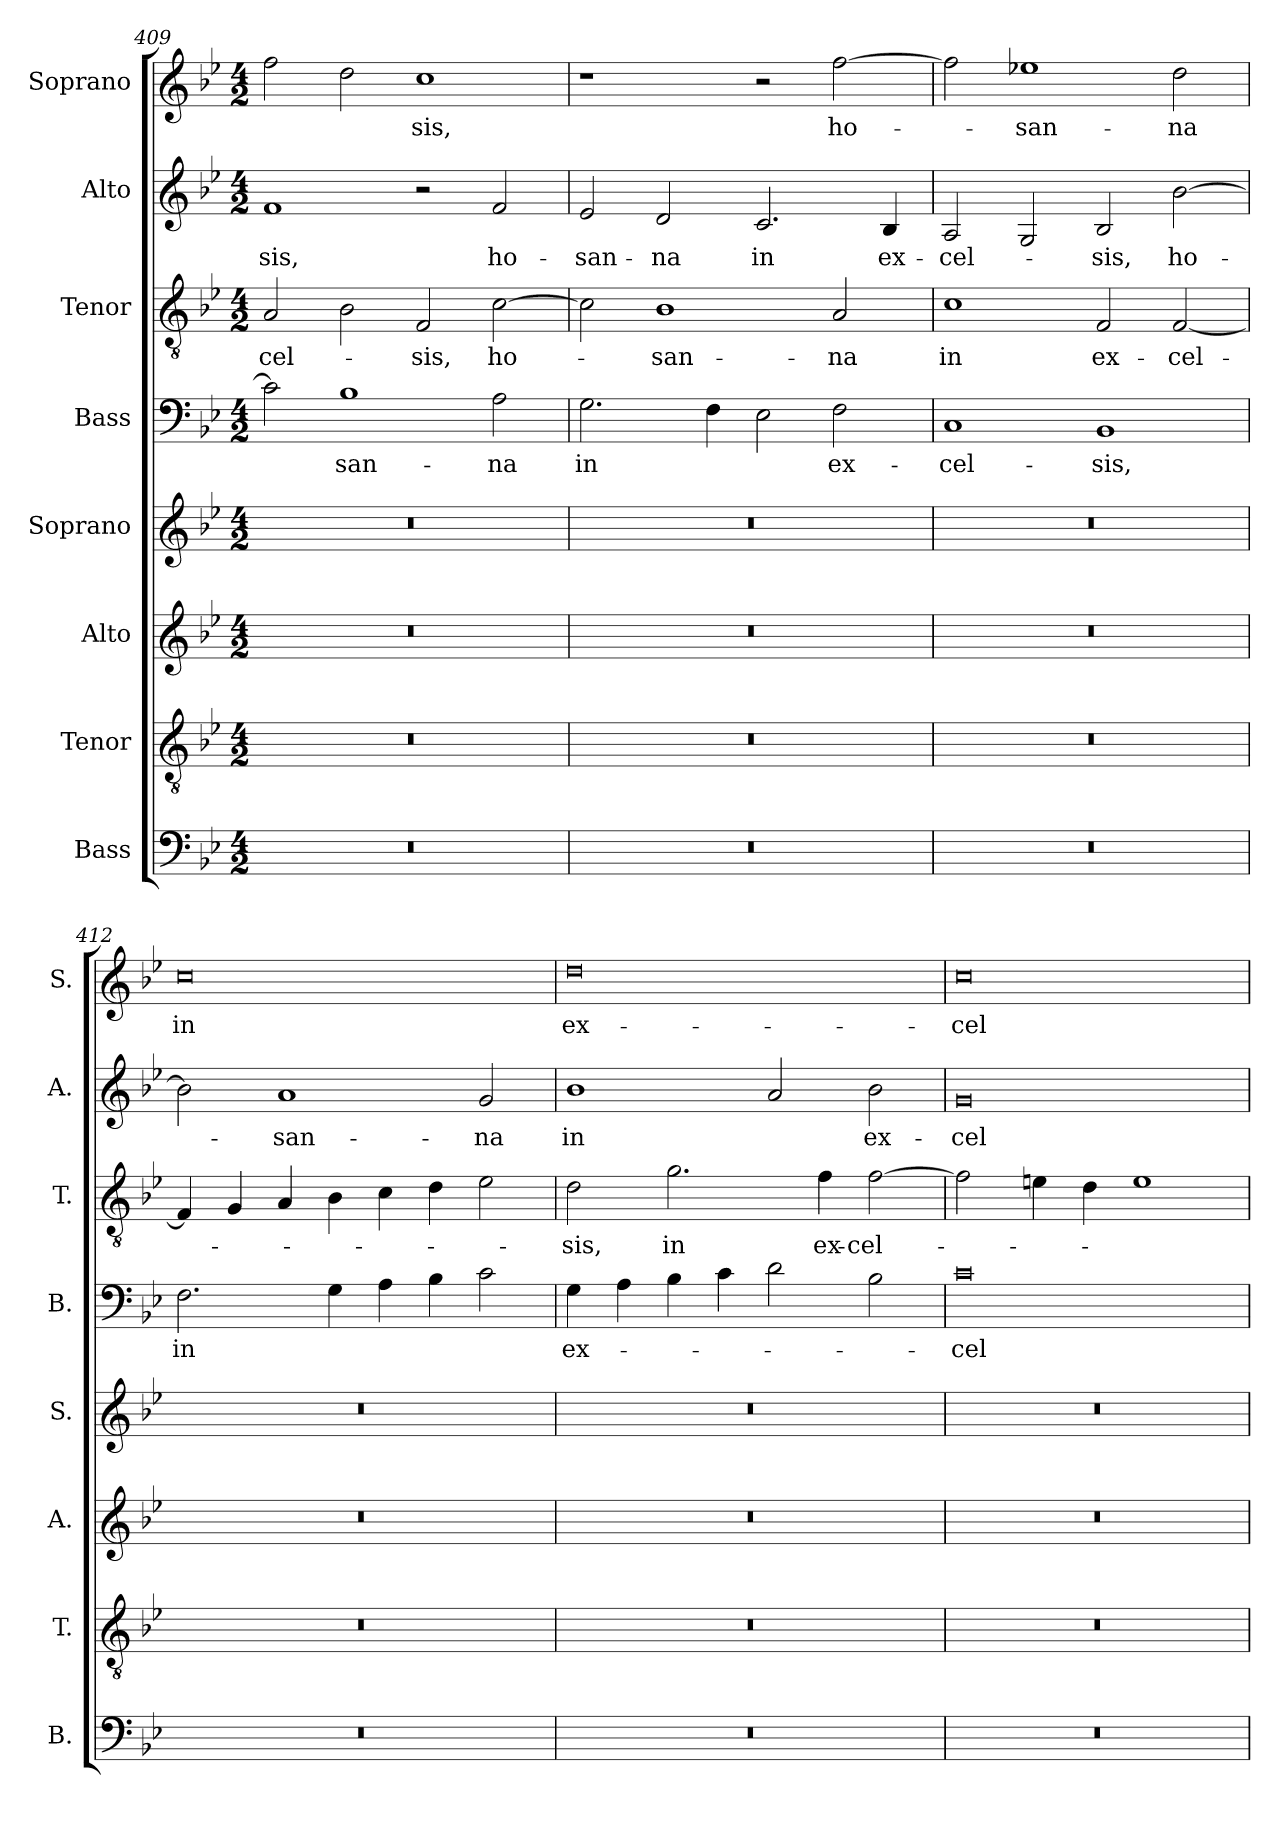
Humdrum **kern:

**kern	**kern	**kern	**kern	**kern	**text	**kern	**text	**kern	**text	**kern	**text
*part8	*part7	*part6	*part5	*part4	*part4	*part3	*part3	*part2	*part2	*part1	*part1
*staff8	*staff7	*staff6	*staff5	*staff4	*staff4	*staff3	*staff3	*staff2	*staff2	*staff1	*staff1
*I"Bass	*I"Tenor	*I"Alto	*I"Soprano	*I"Bass	*	*I"Tenor	*	*I"Alto	*	*I"Soprano	*
*I'B.	*I'T.	*I'A.	*I'S.	*I'B.	*	*I'T.	*	*I'A.	*	*I'S.	*
*clefF4	*clefGv2	*clefG2	*clefG2	*clefF4	*	*clefGv2	*	*clefG2	*	*clefG2	*
*	*ITrd7c12	*	*	*	*	*ITrd7c12	*	*	*	*	*
*k[b-e-]	*k[b-e-]	*k[b-e-]	*k[b-e-]	*k[b-e-]	*	*k[b-e-]	*	*k[b-e-]	*	*k[b-e-]	*
*B-:	*B-:	*B-:	*B-:	*B-:	*	*B-:	*	*B-:	*	*B-:	*
*M4/2	*M4/2	*M4/2	*M4/2	*M4/2	*	*M4/2	*	*M4/2	*	*M4/2	*
=409	=409	=409	=409	=409	=409	=409	=409	=409	=409	=409	=409
!LO:N:vis=1	!LO:N:vis=1	!LO:N:vis=1	!LO:N:vis=1	!	!	!	!	!	!	!	!
!	!	!	!	!	!	!	!LO:LY:b:color=#000000	!	!	!	!
!	!	!	!	!	!	!	!	!	!LO:LY:b:color=#000000	!	!
0r	0r	0r	0r	2ci\]	.	2AAi/	-cel-	1fi	-sis,	2ffi\	.
!	!	!	!	!	!LO:LY:b:color=#000000	!	!	!	!	!	!
.	.	.	.	1B-i	-san-	2BB-i\	.	.	.	2ddi\	.
!	!	!	!	!	!	!	!LO:LY:b:color=#000000	!	!	!	!
!	!	!	!	!	!	!	!	!	!	!	!LO:LY:b:color=#000000
.	.	.	.	.	.	2FFi/	-sis,	2r	.	1cci	-sis,
!	!	!	!	!	!LO:LY:b:color=#000000	!	!	!	!	!	!
!	!	!	!	!	!	!	!LO:LY:b:color=#000000	!	!	!	!
!	!	!	!	!	!	!	!	!	!LO:LY:b:color=#000000	!	!
.	.	.	.	2Ai\	-na	[2Ci\	ho-	2fi/	ho-	.	.
!!LO:LB:g=z
=410	=410	=410	=410	=410	=410	=410	=410	=410	=410	=410	=410
!LO:N:vis=1	!LO:N:vis=1	!LO:N:vis=1	!LO:N:vis=1	!	!	!	!	!	!	!	!
!	!	!	!	!	!LO:LY:b:color=#000000	!	!	!	!	!	!
!	!	!	!	!	!	!	!	!	!LO:LY:b:color=#000000	!	!
0r	0r	0r	0r	2.Gi\	in	2Ci\]	.	2e-i/	-san-	1r	.
!	!	!	!	!	!	!	!LO:LY:b:color=#000000	!	!	!	!
!	!	!	!	!	!	!	!	!	!LO:LY:b:color=#000000	!	!
.	.	.	.	.	.	1BB-i	-san-	2di/	-na	.	.
.	.	.	.	4Fi\	.	.	.	.	.	.	.
!	!	!	!	!	!	!	!	!	!LO:LY:b:color=#000000	!	!
.	.	.	.	2E-i\	.	.	.	2.ci/	in	2r	.
!	!	!	!	!	!LO:LY:b:color=#000000	!	!	!	!	!	!
!	!	!	!	!	!	!	!LO:LY:b:color=#000000	!	!	!	!
!	!	!	!	!	!	!	!	!	!	!	!LO:LY:b:color=#000000
.	.	.	.	2Fi\	ex-	2AAi/	-na	.	.	[2ffi\	ho-
!	!	!	!	!	!	!	!	!	!LO:LY:b:color=#000000	!	!
.	.	.	.	.	.	.	.	4B-i/	ex-	.	.
=411	=411	=411	=411	=411	=411	=411	=411	=411	=411	=411	=411
!LO:N:vis=1	!LO:N:vis=1	!LO:N:vis=1	!LO:N:vis=1	!	!	!	!	!	!	!	!
!	!	!	!	!	!LO:LY:b:color=#000000	!	!	!	!	!	!
!	!	!	!	!	!	!	!LO:LY:b:color=#000000	!	!	!	!
!	!	!	!	!	!	!	!	!	!LO:LY:b:color=#000000	!	!
0r	0r	0r	0r	1Ci	-cel-	1Ci	in	2Ai/	-cel-	2ffi\]	.
!	!	!	!	!	!	!	!	!	!	!	!LO:LY:b:color=#000000
.	.	.	.	.	.	.	.	2Gi/	.	1ee-Xi	-san-
!	!	!	!	!	!LO:LY:b:color=#000000	!	!	!	!	!	!
!	!	!	!	!	!	!	!LO:LY:b:color=#000000	!	!	!	!
!	!	!	!	!	!	!	!	!	!LO:LY:b:color=#000000	!	!
.	.	.	.	1BB-i	-sis,	2FFi/	ex-	2B-i/	-sis,	.	.
!	!	!	!	!	!	!	!LO:LY:b:color=#000000	!	!	!	!
!	!	!	!	!	!	!	!	!	!LO:LY:b:color=#000000	!	!
!	!	!	!	!	!	!	!	!	!	!	!LO:LY:b:color=#000000
.	.	.	.	.	.	[2FFi/	-cel-	[2b-i\	ho-	2ddi\	-na
=412	=412	=412	=412	=412	=412	=412	=412	=412	=412	=412	=412
!LO:N:vis=1	!LO:N:vis=1	!LO:N:vis=1	!LO:N:vis=1	!	!	!	!	!	!	!	!
!	!	!	!	!	!LO:LY:b:color=#000000	!	!	!	!	!	!
!	!	!	!	!	!	!	!	!	!	!	!LO:LY:b:color=#000000
0r	0r	0r	0r	2.Fi\	in	4FFi/]	.	2b-i\]	.	0cci	in
.	.	.	.	.	.	4GGi/	.	.	.	.	.
!	!	!	!	!	!	!	!	!	!LO:LY:b:color=#000000	!	!
.	.	.	.	.	.	4AAi/	.	1ai	-san-	.	.
.	.	.	.	4Gi\	.	4BB-i\	.	.	.	.	.
.	.	.	.	4Ai\	.	4Ci\	.	.	.	.	.
.	.	.	.	4B-i\	.	4Di\	.	.	.	.	.
!	!	!	!	!	!	!	!	!	!LO:LY:b:color=#000000	!	!
.	.	.	.	2ci\	.	2E-i\	.	2gi/	-na	.	.
=413	=413	=413	=413	=413	=413	=413	=413	=413	=413	=413	=413
!LO:N:vis=1	!LO:N:vis=1	!LO:N:vis=1	!LO:N:vis=1	!	!	!	!	!	!	!	!
!	!	!	!	!	!LO:LY:b:color=#000000	!	!	!	!	!	!
!	!	!	!	!	!	!	!LO:LY:b:color=#000000	!	!	!	!
!	!	!	!	!	!	!	!	!	!LO:LY:b:color=#000000	!	!
!	!	!	!	!	!	!	!	!	!	!	!LO:LY:b:color=#000000
0r	0r	0r	0r	4Gi\	ex-	2Di\	-sis,	1b-i	in	0ddi	ex-
.	.	.	.	4Ai\	.	.	.	.	.	.	.
!	!	!	!	!	!	!	!LO:LY:b:color=#000000	!	!	!	!
.	.	.	.	4B-i\	.	2.Gi\	in	.	.	.	.
.	.	.	.	4ci\	.	.	.	.	.	.	.
.	.	.	.	2di\	.	.	.	2ai/	.	.	.
!	!	!	!	!	!	!	!LO:LY:b:color=#000000	!	!	!	!
.	.	.	.	.	.	4Fi\	ex-	.	.	.	.
!	!	!	!	!	!	!	!LO:LY:b:color=#000000	!	!	!	!
!	!	!	!	!	!	!	!	!	!LO:LY:b:color=#000000	!	!
.	.	.	.	2B-i\	.	[2Fi\	-cel-	2b-i\	ex-	.	.
=414	=414	=414	=414	=414	=414	=414	=414	=414	=414	=414	=414
!LO:N:vis=1	!LO:N:vis=1	!LO:N:vis=1	!LO:N:vis=1	!	!	!	!	!	!	!	!
!	!	!	!	!	!LO:LY:b:color=#000000	!	!	!	!	!	!
!	!	!	!	!	!	!	!	!	!LO:LY:b:color=#000000	!	!
!	!	!	!	!	!	!	!	!	!	!	!LO:LY:b:color=#000000
0r	0r	0r	0r	0ci	-cel-	2Fi\]	.	0gi	-cel-	0cci	-cel-
.	.	.	.	.	.	4Eni\	.	.	.	.	.
.	.	.	.	.	.	4Di\	.	.	.	.	.
.	.	.	.	.	.	1Ei	.	.	.	.	.
=	=	=	=	=	=	=	=	=	=	=	=
*-	*-	*-	*-	*-	*-	*-	*-	*-	*-	*-	*-
